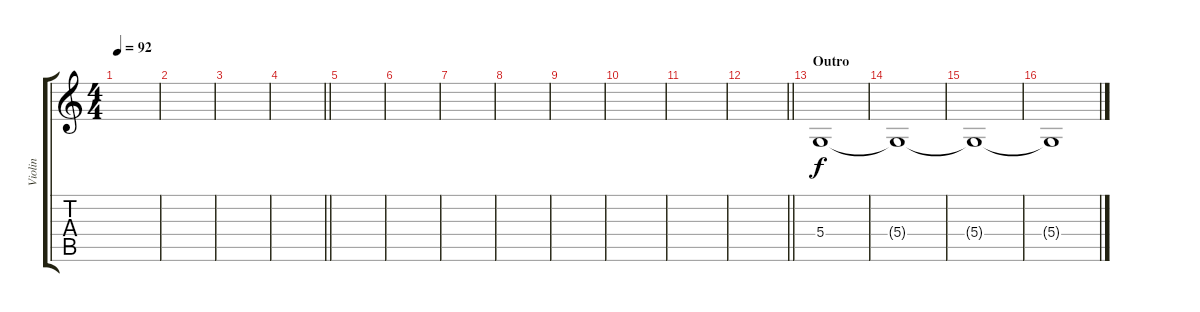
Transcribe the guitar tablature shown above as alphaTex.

\track ("Violin" "Violin") {instrument violin}
\staff {score tabs}
\tuning (E4 B3 G3 D3 A2 E2) {hide}
\ts (4 4)
\tempo 92
\clef g2
\ks c
|
|
|
\barLineRight lightlight
|
\section ("" "")
|
|
|
|
|
|
|
\barLineRight lightlight
|
\section ("" "Outro")
5.4.1 |
5.4{t}.1 |
5.4{t}.1 |
5.4{t}.1
